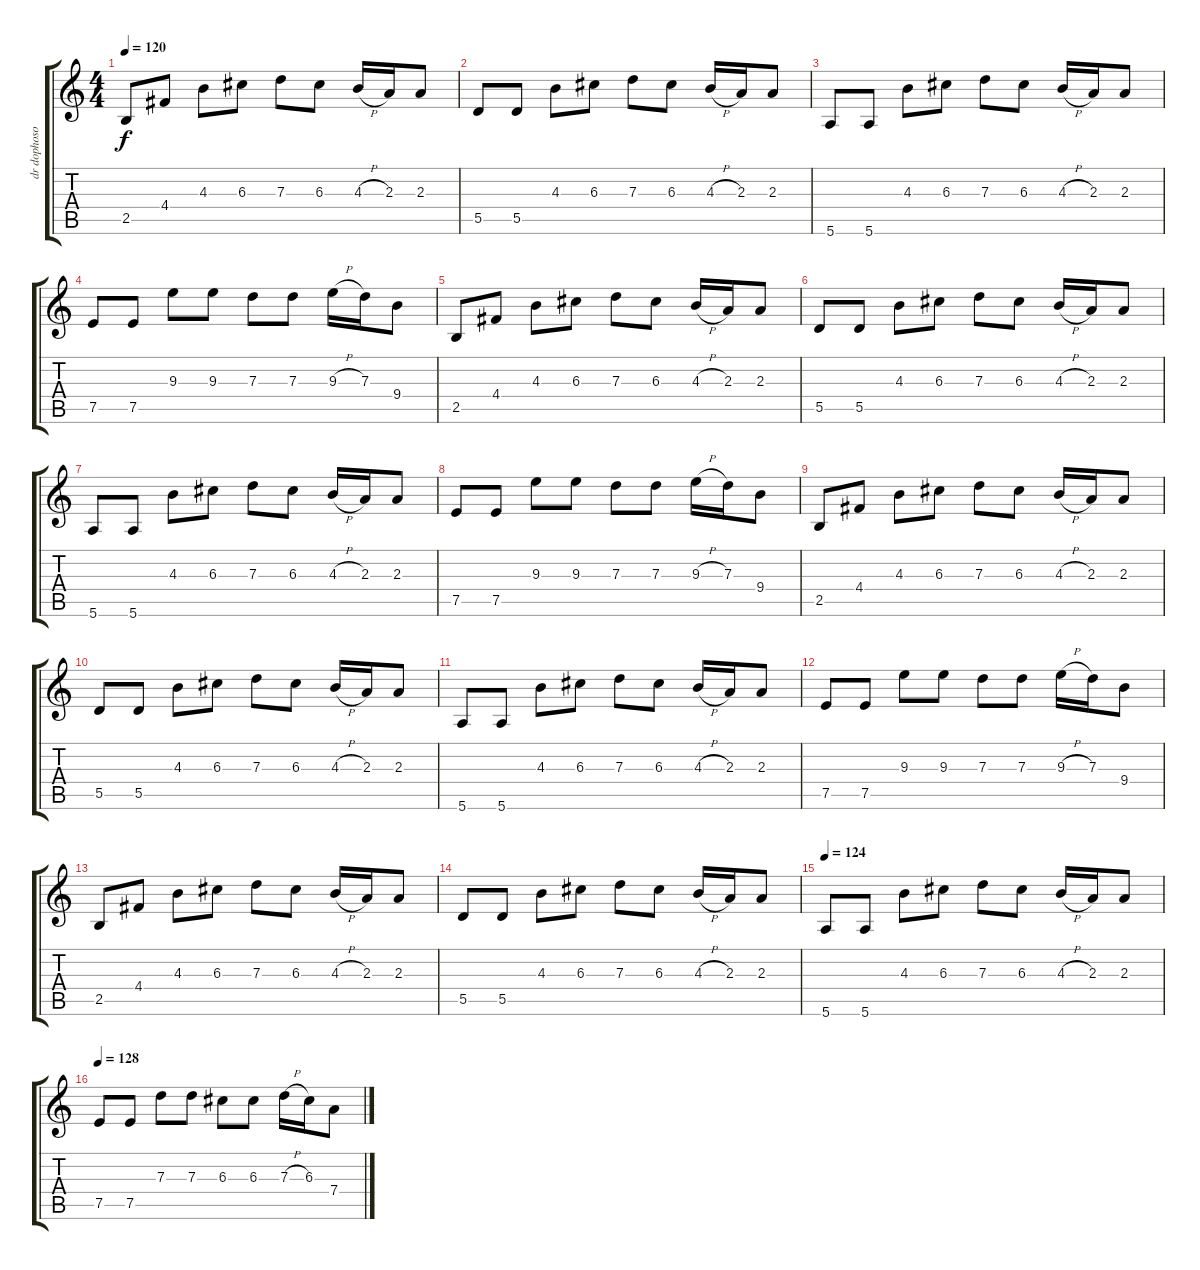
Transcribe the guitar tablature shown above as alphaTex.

\track ("dr dophoson" "dr dophoso") {instrument distortionguitar}
\staff {score tabs}
\tuning (E4 B3 G3 D3 A2 E2) {hide}
\ts (4 4)
\tempo 120
\clef g2
\ks c
2.5.8{dy f instrument distortionguitar} 4.4.8 4.3.8 6.3.8 7.3.8 6.3.8 4.3{h}.16 2.3.16 2.3.8 |
5.5.8 5.5.8 4.3.8 6.3.8 7.3.8 6.3.8 4.3{h}.16 2.3.16 2.3.8 |
5.6.8 5.6.8 4.3.8 6.3.8 7.3.8 6.3.8 4.3{h}.16 2.3.16 2.3.8 |
7.5.8 7.5.8 9.3.8 9.3.8 7.3.8 7.3.8 9.3{h}.16 7.3.16 9.4.8 |
2.5.8 4.4.8 4.3.8 6.3.8 7.3.8 6.3.8 4.3{h}.16 2.3.16 2.3.8 |
5.5.8 5.5.8 4.3.8 6.3.8 7.3.8 6.3.8 4.3{h}.16 2.3.16 2.3.8 |
5.6.8 5.6.8 4.3.8 6.3.8 7.3.8 6.3.8 4.3{h}.16 2.3.16 2.3.8 |
7.5.8 7.5.8 9.3.8 9.3.8 7.3.8 7.3.8 9.3{h}.16 7.3.16 9.4.8 |
2.5.8 4.4.8 4.3.8 6.3.8 7.3.8 6.3.8 4.3{h}.16 2.3.16 2.3.8 |
5.5.8 5.5.8 4.3.8 6.3.8 7.3.8 6.3.8 4.3{h}.16 2.3.16 2.3.8 |
5.6.8 5.6.8 4.3.8 6.3.8 7.3.8 6.3.8 4.3{h}.16 2.3.16 2.3.8 |
7.5.8 7.5.8 9.3.8 9.3.8 7.3.8 7.3.8 9.3{h}.16 7.3.16 9.4.8 |
2.5.8 4.4.8 4.3.8 6.3.8 7.3.8 6.3.8 4.3{h}.16 2.3.16 2.3.8 |
5.5.8 5.5.8 4.3.8 6.3.8 7.3.8 6.3.8 4.3{h}.16 2.3.16 2.3.8 |
\tempo 124
5.6.8 5.6.8 4.3.8 6.3.8 7.3.8 6.3.8 4.3{h}.16 2.3.16 2.3.8 |
\tempo 128
7.5.8 7.5.8 7.3.8 7.3.8 6.3.8 6.3.8 7.3{h}.16 6.3.16 7.4.8
